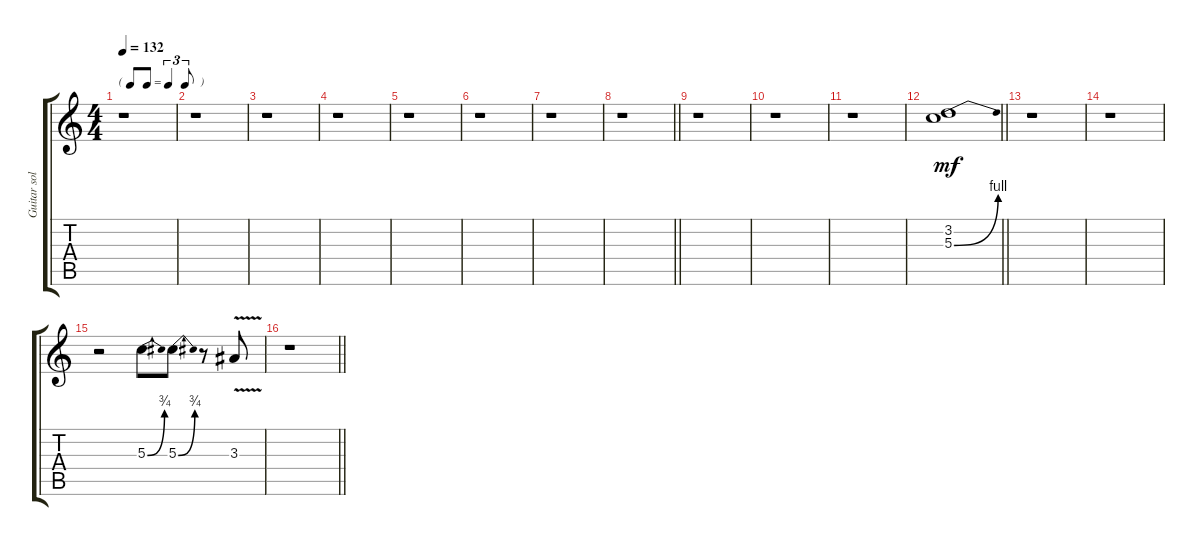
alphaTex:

\track ("Guitar solo" "Guitar sol") {instrument overdrivenguitar}
\staff {score tabs}
\tuning (E4 B3 G3 D3 A2 E2) {hide}
\ts (4 4)
\tf triplet8th
\tempo 132
\clef g2
\ks c
r.1{dy mf} |
r.1 |
r.1 |
r.1 |
r.1 |
r.1 |
r.1 |
\barLineRight lightlight
r.1 |
r.1 |
r.1 |
r.1 |
\barLineRight lightlight
(3.2 5.3{be (bend 0 0 60 4)}).1 |
r.1 |
r.1 |
r.2 5.3{be (bend 0 0 60 3)}.8 5.3{be (bend 0 0 60 3)}.8 r.8 3.3{v}.8 |
\barLineRight lightlight
r.1
